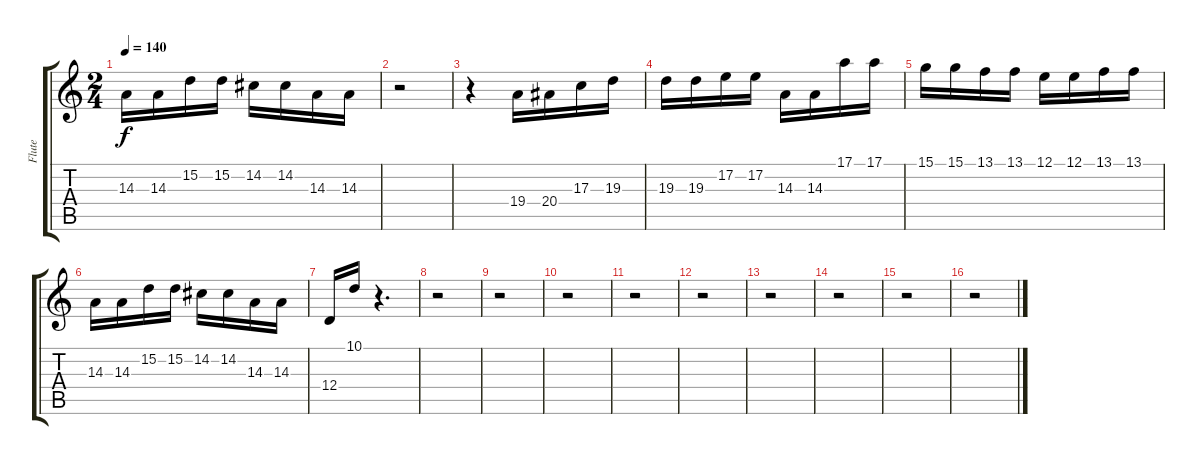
\track ("Flute" "Flute") {instrument flute}
\staff {score tabs}
\tuning (E4 B3 G3 D3 A2 E2) {hide}
\ts (2 4)
\tempo 140
\clef g2
\ks c
14.3.16{dy f} 14.3.16 15.2.16 15.2.16 14.2.16 14.2.16 14.3.16 14.3.16 |
r.2 |
r.4 19.4.16 20.4.16 17.3.16 19.3.16 |
19.3.16 19.3.16 17.2.16 17.2.16 14.3.16 14.3.16 17.1.16 17.1.16 |
15.1.16 15.1.16 13.1.16 13.1.16 12.1.16 12.1.16 13.1.16 13.1.16 |
14.3.16 14.3.16 15.2.16 15.2.16 14.2.16 14.2.16 14.3.16 14.3.16 |
12.4.16 10.1.16 r.4{d} |
r.2 |
r.2 |
r.2 |
r.2 |
r.2 |
r.2 |
r.2 |
r.2 |
r.2
